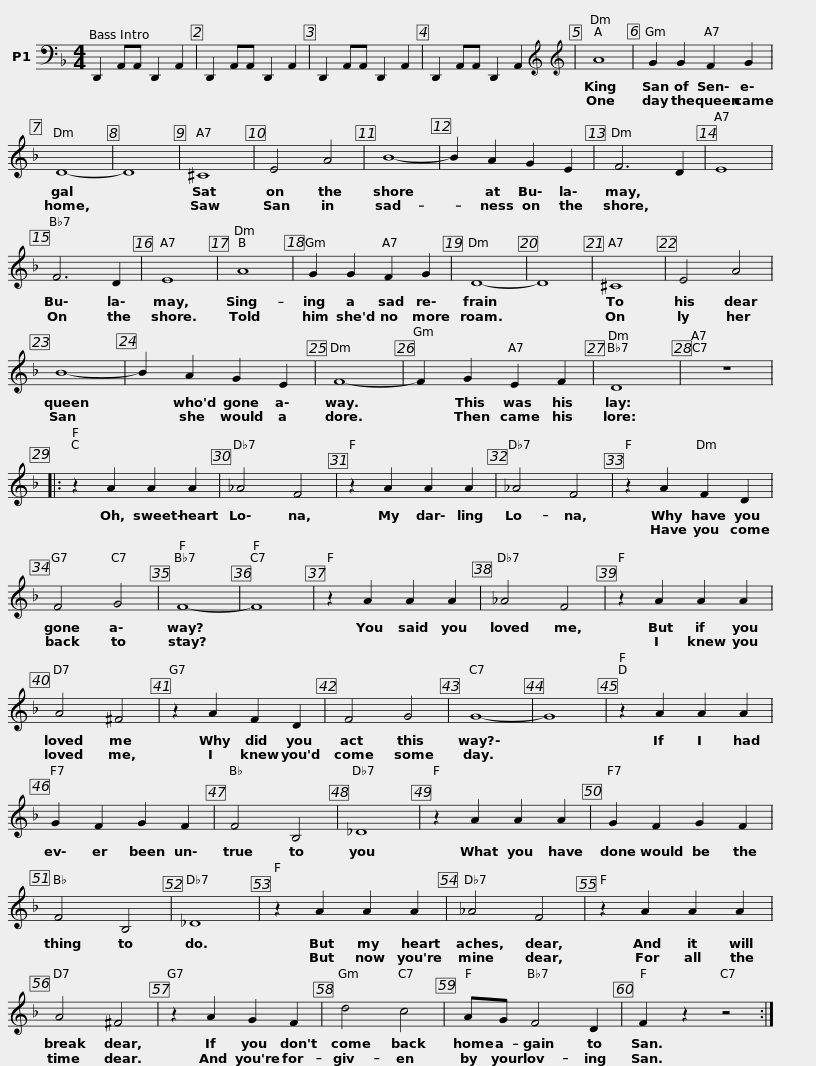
X:1
L:1/8
M:4/4
I:linebreak $
K:F
V:1 bass
V:1
 D,,2 A,,A,, D,,2 A,,2 | D,,2 A,,A,, D,,2 A,,2 | D,,2 A,,A,, D,,2 A,,2 | D,,2 A,,A,, D,,2 A,,2 |$[K:treble][K:treble] A8 | %5
 G2 G2 F2 G2 | D8- | D8 |$ ^C8 | E4 A4 | %10
 B8- | B2 A2 G2 E2 |$ F6 D2 | E8 | F6 D2 | %15
 E8 |$ A8 | G2 G2 F2 G2 | D8- | D8 |$ %20
 ^C8 | E4 A4 | B8- | B2 A2 G2 E2 |$ F8- | %25
 F2 G2 E2 F2 | D8 | z8 |:$ z2 A2 A2 A2 | _A4 F4 | %30
 z2 A2 A2 A2 | _A4 F4 |$ z2 A2 F2 D2 | F4 G4 | F8- | %35
 F8 |$ z2 A2 A2 A2 | _A4 F4 | z2 A2 A2 A2 | A4 ^F4 |$ %40
 z2 A2 F2 D2 | F4 G4 | G8- | G8 |$ z2 A2 A2 A2 | %45
 G2 F2 G2 F2 | F4 B,4 | _D8 |$ z2 A2 A2 A2 | G2 F2 G2 F2 | %50
 F4 B,4 | _D8 |$ z2 A2 A2 A2 | _A4 F4 | z2 A2 A2 A2 | %55
 A4 ^F4 |$ z2 A2 G2 F2 | d4 c4 | AG F4 D2 | F2 z2 z4 :| %60
